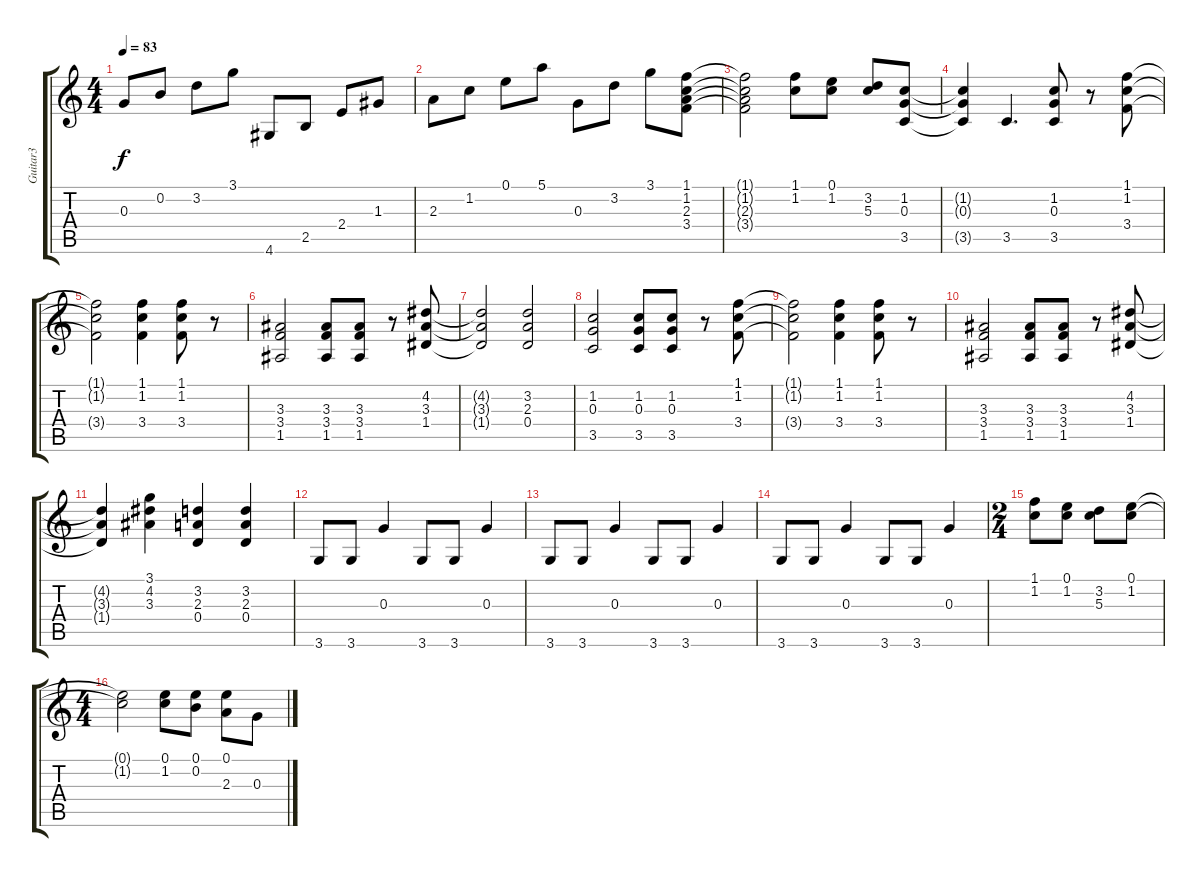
\track ("Guitar3" "Guitar3") {instrument distortionguitar}
\staff {score tabs}
\tuning (E4 B3 G3 D3 A2 E2) {hide}
\ts (4 4)
\tempo 83
\clef g2
\ks c
0.3.8{dy f} 0.2.8 3.2.8 3.1.8 4.6.8 2.5.8 2.4.8 1.3.8 |
2.3.8 1.2.8 0.1.8 5.1.8 0.3.8 3.2.8 3.1.8 (1.1 1.2 2.3 3.4).8 |
(1.1{t} 1.2{t} 2.3{t} 3.4{t}).2 (1.1 1.2).8 (0.1 1.2).8 (3.2 5.3).8 (1.2 0.3 3.5).8 |
(1.2{t} 0.3{t} 3.5{t}).4 3.5.4{d} (1.2 0.3 3.5).8 r.8 (1.1 1.2 3.4).8 |
(1.1{t} 1.2{t} 3.4{t}).2 (1.1 1.2 3.4).4 (1.1 1.2 3.4).8 r.8 |
(3.3 3.4 1.5).2 (3.3 3.4 1.5).8 (3.3 3.4 1.5).8 r.8 (4.2 3.3 1.4).8 |
(4.2{t} 3.3{t} 1.4{t}).2 (3.2 2.3 0.4).2 |
(1.2 0.3 3.5).2 (1.2 0.3 3.5).8 (1.2 0.3 3.5).8 r.8 (1.1 1.2 3.4).8 |
(1.1{t} 1.2{t} 3.4{t}).2 (1.1 1.2 3.4).4 (1.1 1.2 3.4).8 r.8 |
(3.3 3.4 1.5).2 (3.3 3.4 1.5).8 (3.3 3.4 1.5).8 r.8 (4.2 3.3 1.4).8 |
(4.2{t} 3.3{t} 1.4{t}).4 (3.1 4.2 3.3).4 (3.2 2.3 0.4).4 (3.2 2.3 0.4).4 |
3.6.8 3.6.8 0.3.4 3.6.8 3.6.8 0.3.4 |
3.6.8 3.6.8 0.3.4 3.6.8 3.6.8 0.3.4 |
3.6.8 3.6.8 0.3.4 3.6.8 3.6.8 0.3.4 |
\ts (2 4)
(1.1 1.2).8 (0.1 1.2).8 (3.2 5.3).8 (0.1 1.2).8 |
\ts (4 4)
(0.1{t} 1.2{t}).2 (0.1 1.2).8 (0.1 0.2).8 (0.1 2.3).8 0.3.8
